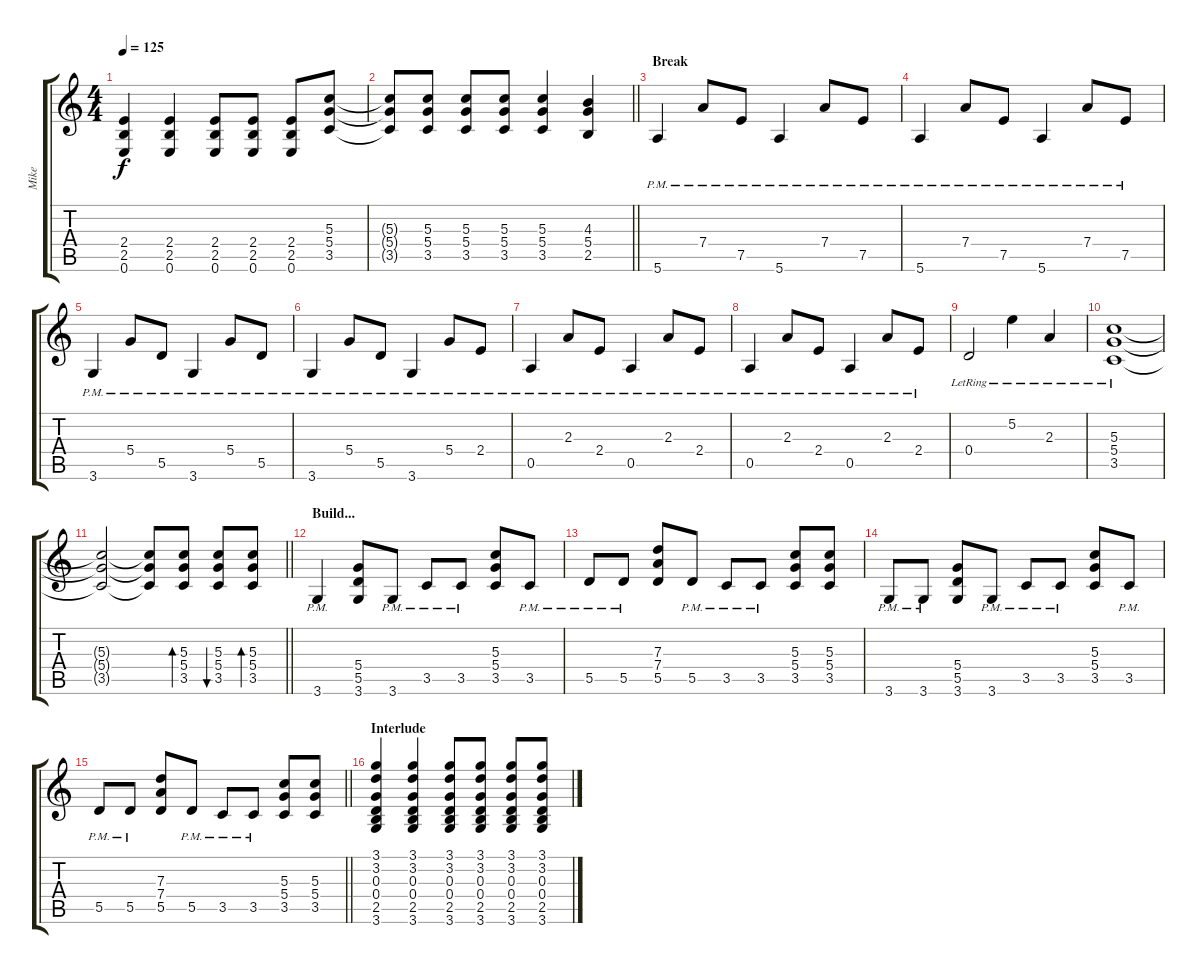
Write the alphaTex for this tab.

\track ("Mike" "Mike") {instrument acousticguitarsteel}
\staff {score tabs}
\tuning (E4 B3 G3 D3 A2 E2) {hide}
\ts (4 4)
\tempo 125
\clef g2
\ks c
(2.4 2.5 0.6).4{dy f} (2.4 2.5 0.6).4 (2.4 2.5 0.6).8 (2.4 2.5 0.6).8 (2.4 2.5 0.6).8 (5.3 5.4 3.5).8 |
\barLineRight lightlight
(5.3{t} 5.4{t} 3.5{t}).8 (5.3 5.4 3.5).8 (5.3 5.4 3.5).8 (5.3 5.4 3.5).8 (5.3 5.4 3.5).4 (4.3 5.4 2.5).4 |
\section ("" "Break")
5.6{pm}.4 7.4{pm}.8 7.5{pm}.8 5.6{pm}.4 7.4{pm}.8 7.5{pm}.8 |
5.6{pm}.4 7.4{pm}.8 7.5{pm}.8 5.6{pm}.4 7.4{pm}.8 7.5{pm}.8 |
3.6{pm}.4 5.4{pm}.8 5.5{pm}.8 3.6{pm}.4 5.4{pm}.8 5.5{pm}.8 |
3.6{pm}.4 5.4{pm}.8 5.5{pm}.8 3.6{pm}.4 5.4{pm}.8 2.4{pm}.8 |
0.5{pm}.4 2.3{pm}.8 2.4{pm}.8 0.5{pm}.4 2.3{pm}.8 2.4{pm}.8 |
0.5{pm}.4 2.3{pm}.8 2.4{pm}.8 0.5{pm}.4 2.3{pm}.8 2.4{pm}.8 |
0.4{lr}.2 5.2{lr}.4 2.3{lr}.4 |
(5.3 5.4{lr} 3.5).1 |
\barLineRight lightlight
(5.3{t} 5.4{t} 3.5{t}).2 (5.3{t} 5.4{t} 3.5{t}).8 (5.3 5.4 3.5).8{bd 120} (5.3 5.4 3.5).8{bu 240} (5.3 5.4 3.5).8{bd 240} |
\section ("" "Build...")
3.6{pm}.4 (5.4 5.5 3.6).8 3.6{pm}.8 3.5{pm}.8 3.5{pm}.8 (5.3 5.4 3.5).8 3.5{pm}.8 |
5.5{pm}.8 5.5{pm}.8 (7.3 7.4 5.5).8 5.5{pm}.8 3.5{pm}.8 3.5{pm}.8 (5.3 5.4 3.5).8 (5.3 5.4 3.5).8 |
3.6{pm}.8 3.6{pm}.8 (5.4 5.5 3.6).8 3.6{pm}.8 3.5{pm}.8 3.5{pm}.8 (5.3 5.4 3.5).8 3.5{pm}.8 |
\barLineRight lightlight
5.5{pm}.8 5.5{pm}.8 (7.3 7.4 5.5).8 5.5{pm}.8 3.5{pm}.8 3.5{pm}.8 (5.3 5.4 3.5).8 (5.3 5.4 3.5).8 |
\section ("" "Interlude")
(3.1 3.2 0.3 0.4 2.5 3.6).4 (3.1 3.2 0.3 0.4 2.5 3.6).4 (3.1 3.2 0.3 0.4 2.5 3.6).8 (3.1 3.2 0.3 0.4 2.5 3.6).8 (3.1 3.2 0.3 0.4 2.5 3.6).8 (3.1 3.2 0.3 0.4 2.5 3.6).8
